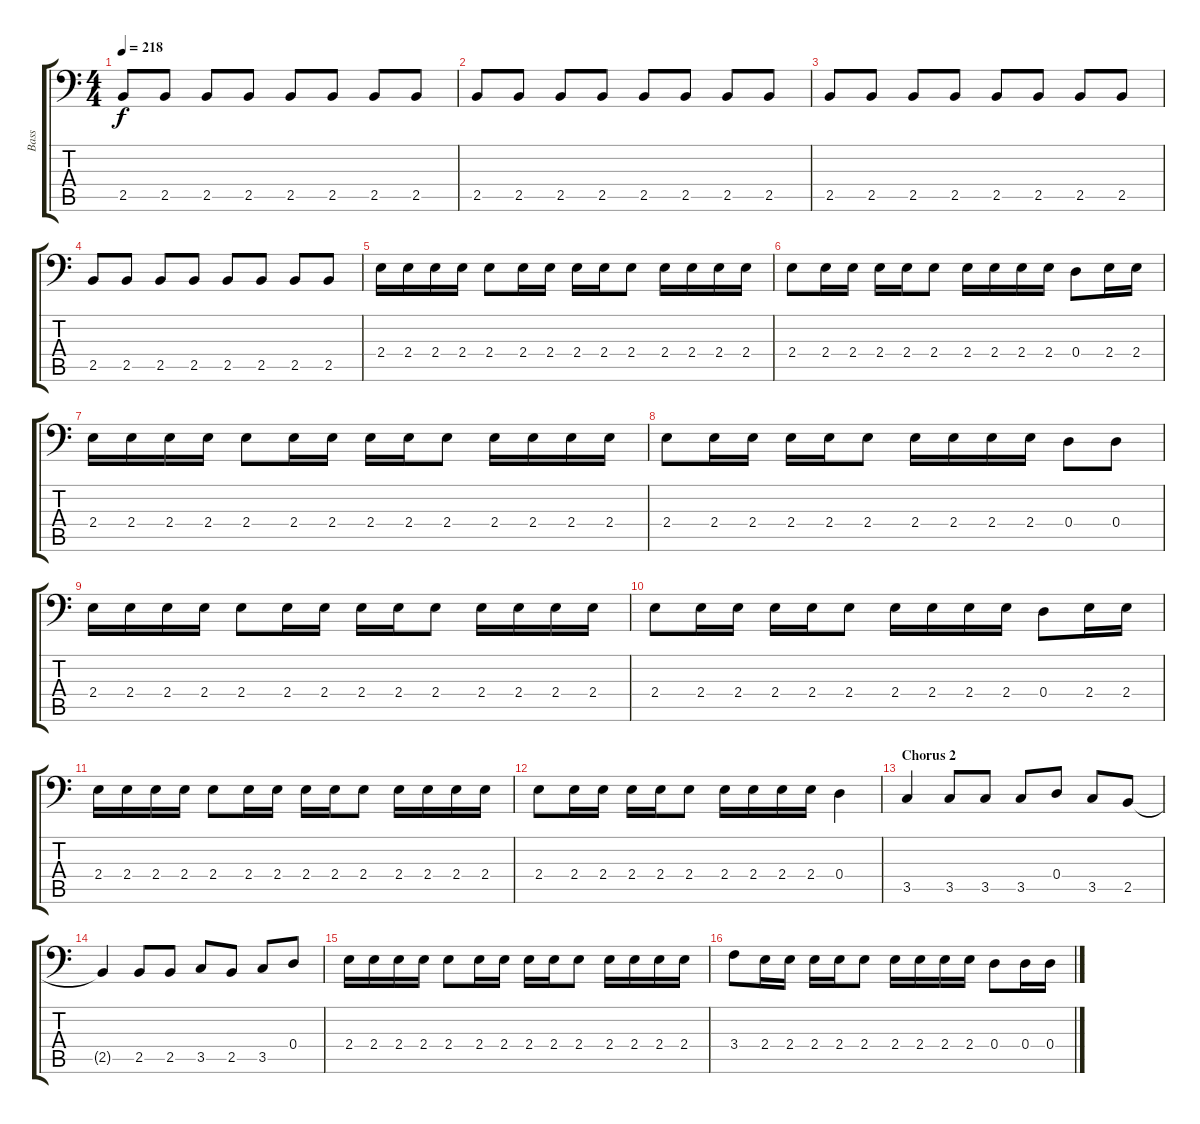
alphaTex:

\track ("Bass" "Bass") {instrument electricbassfinger}
\staff {score tabs}
\tuning (E3 B2 G2 D2 A1 E1) {hide}
\ts (4 4)
\tempo 218
\clef f4
\ks c
2.5.8{dy f} 2.5.8 2.5.8 2.5.8 2.5.8 2.5.8 2.5.8 2.5.8 |
2.5.8 2.5.8 2.5.8 2.5.8 2.5.8 2.5.8 2.5.8 2.5.8 |
2.5.8 2.5.8 2.5.8 2.5.8 2.5.8 2.5.8 2.5.8 2.5.8 |
2.5.8 2.5.8 2.5.8 2.5.8 2.5.8 2.5.8 2.5.8 2.5.8 |
2.4.16 2.4.16 2.4.16 2.4.16 2.4.8 2.4.16 2.4.16 2.4.16 2.4.16 2.4.8 2.4.16 2.4.16 2.4.16 2.4.16 |
2.4.8 2.4.16 2.4.16 2.4.16 2.4.16 2.4.8 2.4.16 2.4.16 2.4.16 2.4.16 0.4.8 2.4.16 2.4.16 |
2.4.16 2.4.16 2.4.16 2.4.16 2.4.8 2.4.16 2.4.16 2.4.16 2.4.16 2.4.8 2.4.16 2.4.16 2.4.16 2.4.16 |
2.4.8 2.4.16 2.4.16 2.4.16 2.4.16 2.4.8 2.4.16 2.4.16 2.4.16 2.4.16 0.4.8 0.4.8 |
2.4.16 2.4.16 2.4.16 2.4.16 2.4.8 2.4.16 2.4.16 2.4.16 2.4.16 2.4.8 2.4.16 2.4.16 2.4.16 2.4.16 |
2.4.8 2.4.16 2.4.16 2.4.16 2.4.16 2.4.8 2.4.16 2.4.16 2.4.16 2.4.16 0.4.8 2.4.16 2.4.16 |
2.4.16 2.4.16 2.4.16 2.4.16 2.4.8 2.4.16 2.4.16 2.4.16 2.4.16 2.4.8 2.4.16 2.4.16 2.4.16 2.4.16 |
2.4.8 2.4.16 2.4.16 2.4.16 2.4.16 2.4.8 2.4.16 2.4.16 2.4.16 2.4.16 0.4.4 |
\section ("" "Chorus 2")
3.5.4 3.5.8 3.5.8 3.5.8 0.4.8 3.5.8 2.5.8 |
2.5{t}.4 2.5.8 2.5.8 3.5.8 2.5.8 3.5.8 0.4.8 |
2.4.16 2.4.16 2.4.16 2.4.16 2.4.8 2.4.16 2.4.16 2.4.16 2.4.16 2.4.8 2.4.16 2.4.16 2.4.16 2.4.16 |
3.4.8 2.4.16 2.4.16 2.4.16 2.4.16 2.4.8 2.4.16 2.4.16 2.4.16 2.4.16 0.4.8 0.4.16 0.4.16
